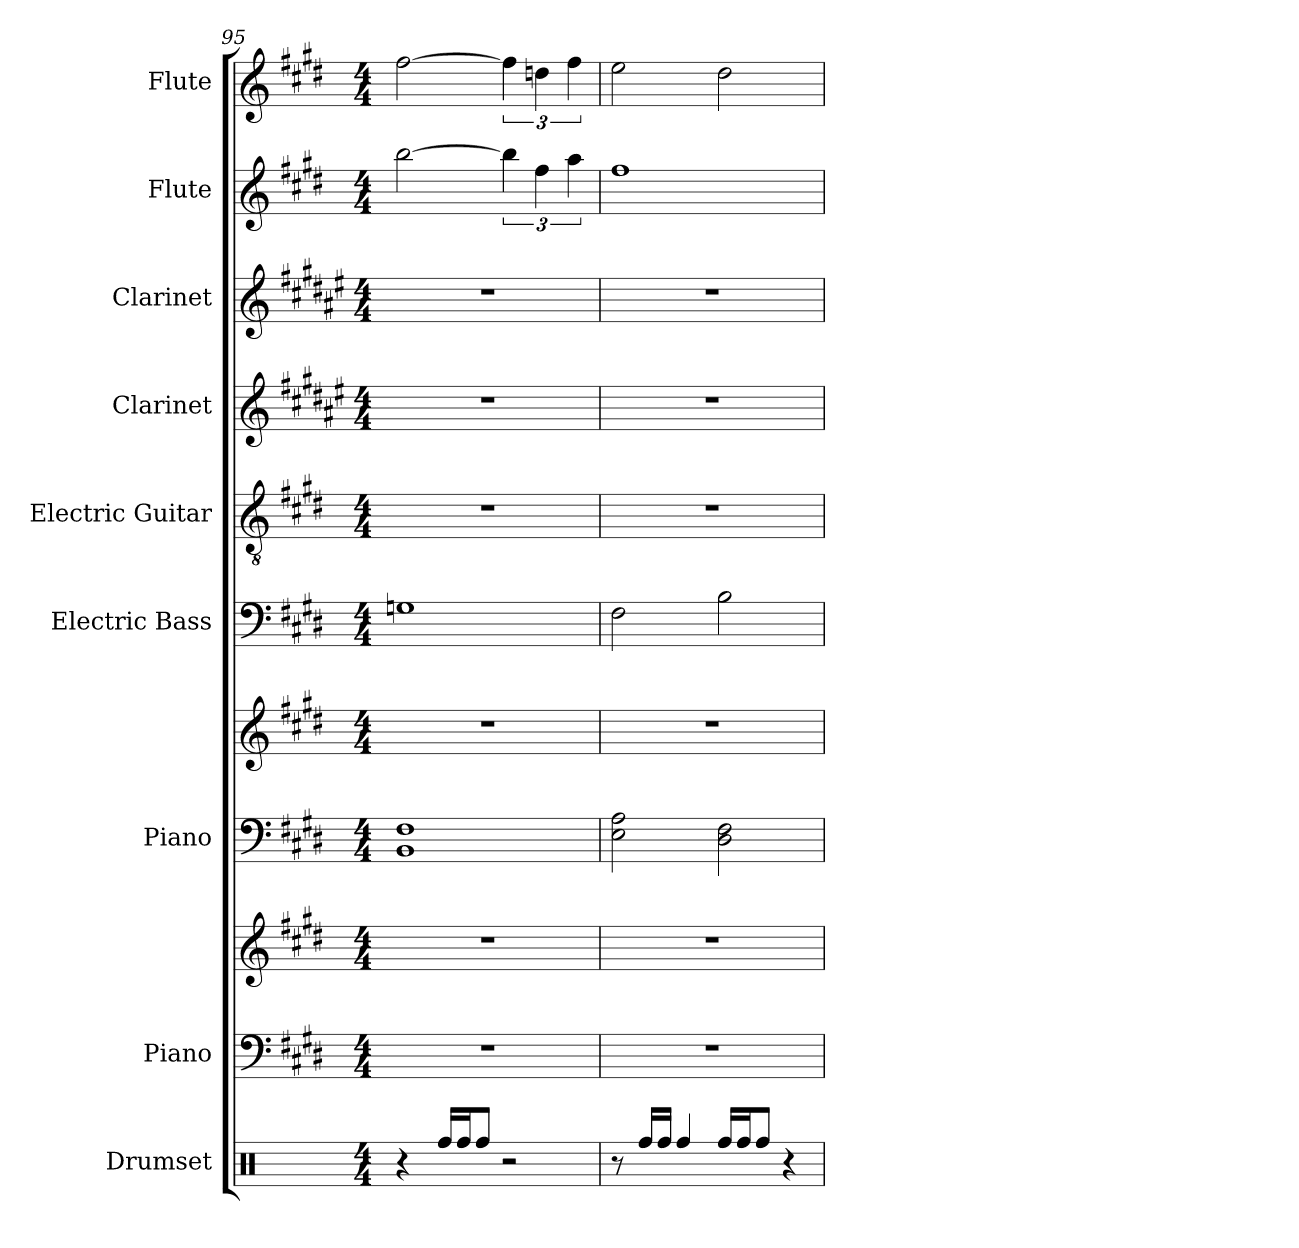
**kern	**kern	**kern	**kern	**kern	**kern	**kern	**kern	**kern	**kern	**kern
*part9	*part8	*part8	*part7	*part7	*part6	*part5	*part4	*part3	*part2	*part1
*staff11	*staff10	*staff9	*staff8	*staff7	*staff6	*staff5	*staff4	*staff3	*staff2	*staff1
*I"Drumset	*I"Piano	*	*I"Piano	*	*I"Electric Bass	*I"Electric Guitar	*I"Clarinet	*I"Clarinet	*I"Flute	*I"Flute
*I'D. Set	*I'Pno.	*	*I'Pno.	*	*I'El. B.	*I'El. Guit.	*I'Cl.	*I'Cl.	*I'Fl.	*I'Fl.
*clefX	*clefF4	*clefG2	*clefF4	*clefG2	*clefF4	*clefGv2	*clefG2	*clefG2	*clefG2	*clefG2
*	*	*	*	*	*ITrd7c12	*	*ITrd1c2	*ITrd1c2	*	*
*k[]	*k[f#c#g#d#]	*k[f#c#g#d#]	*k[f#c#g#d#]	*k[f#c#g#d#]	*k[f#c#g#d#]	*k[f#c#g#d#]	*k[f#c#g#d#]	*k[f#c#g#d#]	*k[f#c#g#d#]	*k[f#c#g#d#]
*M4/4	*M4/4	*M4/4	*M4/4	*M4/4	*M4/4	*M4/4	*M4/4	*M4/4	*M4/4	*M4/4
=95	=95	=95	=95	=95	=95	=95	=95	=95	=95	=95
4r	1r	1r	1BB 1F#	1r	1GGn	1r	1r	1r	[2bb\	[2ff#\
16Rff/LL	.	.	.	.	.	.	.	.	.	.
16Rff/J	.	.	.	.	.	.	.	.	.	.
8Rff/J	.	.	.	.	.	.	.	.	.	.
2r	.	.	.	.	.	.	.	.	6bb\]	6ff#\]
.	.	.	.	.	.	.	.	.	6ff#\	6ddn\
.	.	.	.	.	.	.	.	.	6aa\	6ff#\
!!LO:PB:g=z
=96	=96	=96	=96	=96	=96	=96	=96	=96	=96	=96
8r	1r	1r	2E\ 2A\	1r	2FF#\	1r	1r	1r	1ff#	2ee\
16Rff/LL	.	.	.	.	.	.	.	.	.	.
16Rff/JJ	.	.	.	.	.	.	.	.	.	.
4Rff/	.	.	.	.	.	.	.	.	.	.
16Rff/LL	.	.	2D#\ 2F#\	.	2BB\	.	.	.	.	2dd#\
16Rff/J	.	.	.	.	.	.	.	.	.	.
8Rff/J	.	.	.	.	.	.	.	.	.	.
4r	.	.	.	.	.	.	.	.	.	.
=	=	=	=	=	=	=	=	=	=	=
*-	*-	*-	*-	*-	*-	*-	*-	*-	*-	*-
